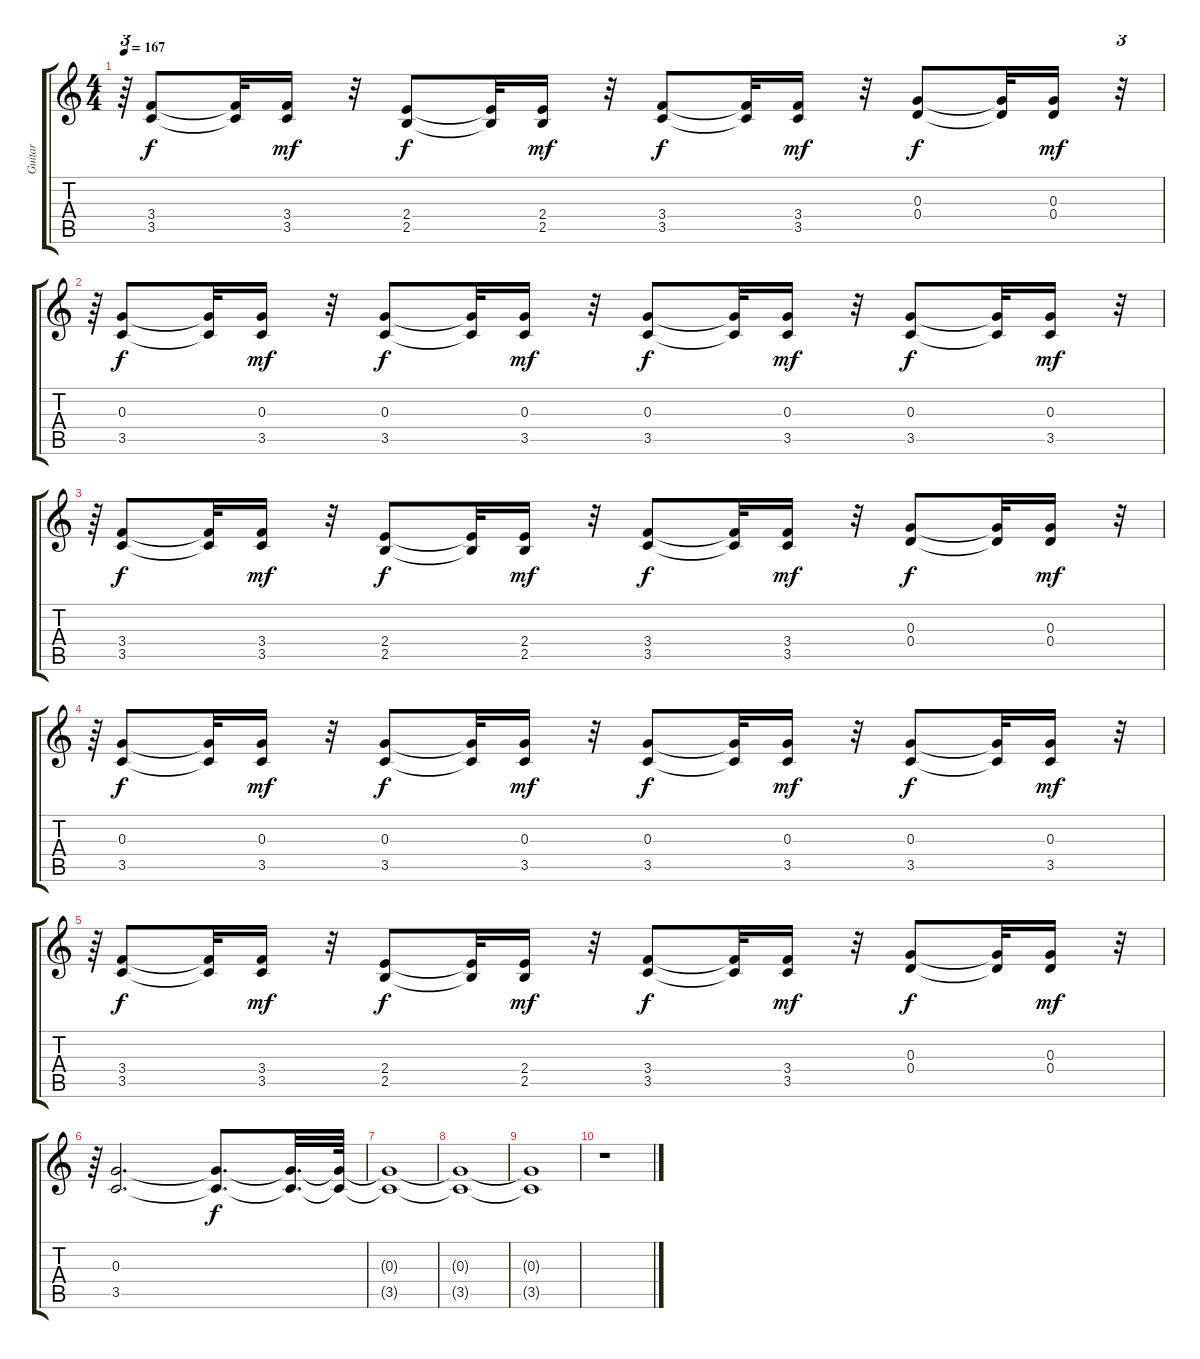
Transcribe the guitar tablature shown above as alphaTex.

\track ("Guitar" "Guitar") {instrument electricguitarclean}
\staff {score tabs}
\tuning (E4 B3 G3 D3 A2 E2) {hide}
\ts (4 4)
\tempo 167
\clef g2
\ks c
r.64{tu (3 2) dy mf} (3.4 3.5).8{dy f} (3.4{t} 3.5{t}).32 (3.4 3.5).16{dy mf} r.32 (2.4 2.5).8{dy f} (2.4{t} 2.5{t}).32 (2.4 2.5).16{dy mf} r.32 (3.4 3.5).8{dy f} (3.4{t} 3.5{t}).32 (3.4 3.5).16{dy mf} r.32 (0.3 0.4).8{dy f} (0.3{t} 0.4{t}).32 (0.3 0.4).16{dy mf} r.32{tu (3 2)} |
r.64{tu (3 2)} (0.3 3.5).8{dy f} (0.3{t} 3.5{t}).32 (0.3 3.5).16{dy mf} r.32 (0.3 3.5).8{dy f} (0.3{t} 3.5{t}).32 (0.3 3.5).16{dy mf} r.32 (0.3 3.5).8{dy f} (0.3{t} 3.5{t}).32 (0.3 3.5).16{dy mf} r.32 (0.3 3.5).8{dy f} (0.3{t} 3.5{t}).32 (0.3 3.5).16{dy mf} r.32{tu (3 2)} |
r.64{tu (3 2)} (3.4 3.5).8{dy f} (3.4{t} 3.5{t}).32 (3.4 3.5).16{dy mf} r.32 (2.4 2.5).8{dy f} (2.4{t} 2.5{t}).32 (2.4 2.5).16{dy mf} r.32 (3.4 3.5).8{dy f} (3.4{t} 3.5{t}).32 (3.4 3.5).16{dy mf} r.32 (0.3 0.4).8{dy f} (0.3{t} 0.4{t}).32 (0.3 0.4).16{dy mf} r.32{tu (3 2)} |
r.64{tu (3 2)} (0.3 3.5).8{dy f} (0.3{t} 3.5{t}).32 (0.3 3.5).16{dy mf} r.32 (0.3 3.5).8{dy f} (0.3{t} 3.5{t}).32 (0.3 3.5).16{dy mf} r.32 (0.3 3.5).8{dy f} (0.3{t} 3.5{t}).32 (0.3 3.5).16{dy mf} r.32 (0.3 3.5).8{dy f} (0.3{t} 3.5{t}).32 (0.3 3.5).16{dy mf} r.32{tu (3 2)} |
r.64{tu (3 2)} (3.4 3.5).8{dy f} (3.4{t} 3.5{t}).32 (3.4 3.5).16{dy mf} r.32 (2.4 2.5).8{dy f} (2.4{t} 2.5{t}).32 (2.4 2.5).16{dy mf} r.32 (3.4 3.5).8{dy f} (3.4{t} 3.5{t}).32 (3.4 3.5).16{dy mf} r.32 (0.3 0.4).8{dy f} (0.3{t} 0.4{t}).32 (0.3 0.4).16{dy mf} r.32{tu (3 2)} |
r.64{tu (3 2)} (0.3 3.5).2{d} (0.3{t} 3.5{t}).8{d dy f} (0.3{t} 3.5{t}).32{d} (0.3{t} 3.5{t}).64 |
(0.3{t} 3.5{t}).1 |
(0.3{t} 3.5{t}).1 |
(0.3{t} 3.5{t}).1 |
r.1
